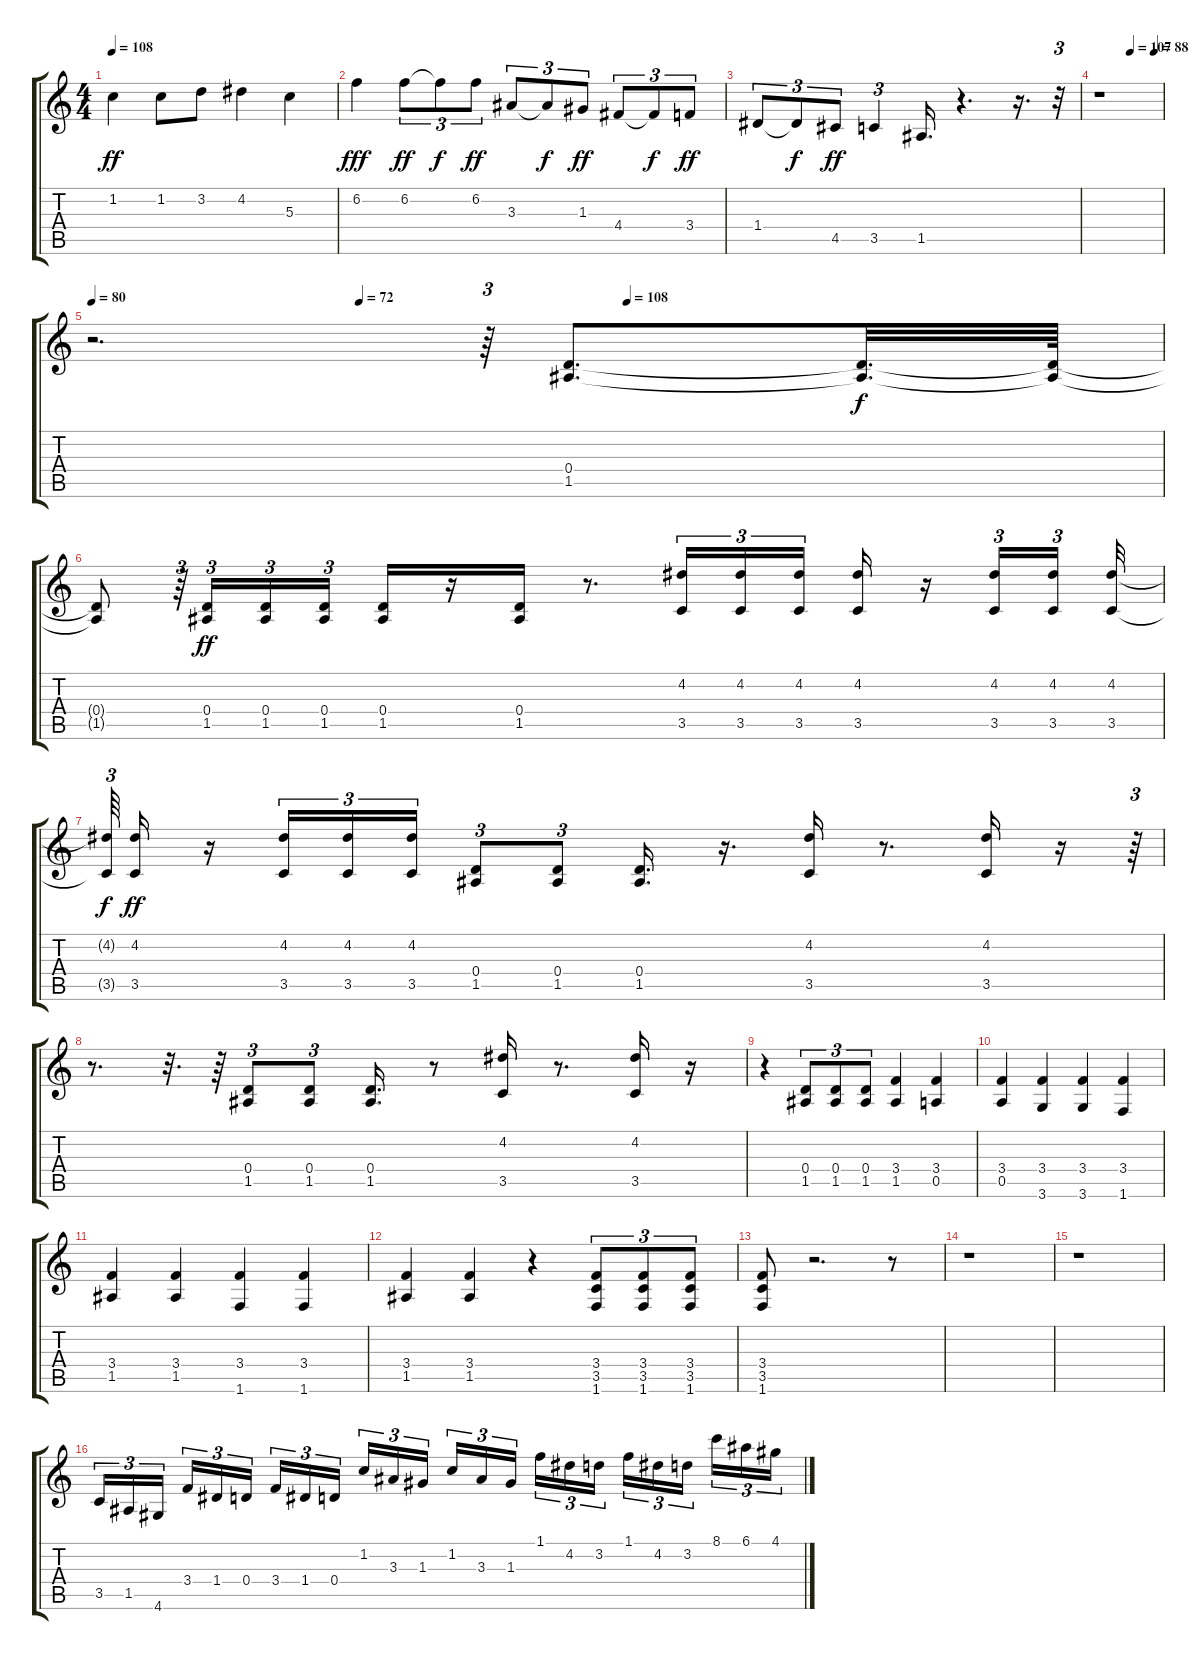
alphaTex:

\track "" {instrument distortionguitar}
\staff {score tabs}
\tuning (E4 B3 G3 D3 A2 E2) {hide}
\ts (4 4)
\tempo 108
\clef g2
\ks c
1.2.4{dy ff} 1.2.8 3.2.8 4.2.4 5.3.4 |
6.2.4{dy fff} 6.2.8{tu (3 2) dy ff} 6.2{t}.8{tu (3 2) dy f} 6.2.8{tu (3 2) dy ff} 3.3.8{tu (3 2)} 3.3{t}.8{tu (3 2) dy f} 1.3.8{tu (3 2) dy ff} 4.4.8{tu (3 2)} 4.4{t}.8{tu (3 2) dy f} 3.4.8{tu (3 2) dy ff} |
1.4.8{tu (3 2)} 1.4{t}.8{tu (3 2) dy f} 4.5.8{tu (3 2) dy ff} 3.5.4{tu (3 2)} 1.5.16{d} r.4{d} r.16{d} r.32{tu (3 2)} |
\tempo (107 0.5)
\tempo (88 0.875)
r.1 |
\tempo 80
\tempo (72 0.25)
\tempo (108 0.5)
r.2{d} r.64{tu (3 2)} (0.4 1.5).8{d} (0.4{t} 1.5{t}).32{d dy f} (0.4{t} 1.5{t}).64 |
(0.4{t} 1.5{t}).8 r.64{tu (3 2)} (0.4 1.5).16{tu (3 2) dy ff} (0.4 1.5).16{tu (3 2)} (0.4 1.5).16{tu (3 2)} (0.4 1.5).16 r.16 (0.4 1.5).16 r.8{d} (4.2 3.5).16{tu (3 2)} (4.2 3.5).16{tu (3 2)} (4.2 3.5).16{tu (3 2)} (4.2 3.5).16 r.16 (4.2 3.5).16{tu (3 2)} (4.2 3.5).16{tu (3 2) beam splitsecondary} (4.2 3.5).32 |
(4.2{t} 3.5{t}).64{tu (3 2) dy f} (4.2 3.5).16{dy ff} r.16 (4.2 3.5).16{tu (3 2)} (4.2 3.5).16{tu (3 2)} (4.2 3.5).16{tu (3 2)} (0.4 1.5).8{tu (3 2)} (0.4 1.5).8{tu (3 2)} (0.4 1.5).16{d} r.16{d} (4.2 3.5).16 r.8{d} (4.2 3.5).16 r.16 r.64{tu (3 2)} |
r.8{d} r.32{d} r.64 (0.4 1.5).8{tu (3 2)} (0.4 1.5).8{tu (3 2)} (0.4 1.5).16{d} r.8 (4.2 3.5).16 r.8{d} (4.2 3.5).16 r.16 |
r.4 (0.4 1.5).8{tu (3 2)} (0.4 1.5).8{tu (3 2)} (0.4 1.5).8{tu (3 2)} (3.4 1.5).4 (3.4 0.5).4 |
(3.4 0.5).4 (3.4 3.6).4 (3.4 3.6).4 (3.4 1.6).4 |
(3.4 1.5).4 (3.4 1.5).4 (3.4 1.6).4 (3.4 1.6).4 |
(3.4 1.5).4 (3.4 1.5).4 r.4 (3.4 3.5 1.6).8{tu (3 2)} (3.4 3.5 1.6).8{tu (3 2)} (3.4 3.5 1.6).8{tu (3 2)} |
(3.4 3.5 1.6).8 r.2{d} r.8 |
r.1 |
r.1 |
3.5.16{tu (3 2)} 1.5.16{tu (3 2)} 4.6.16{tu (3 2) beam splitsecondary} 3.4.16{tu (3 2)} 1.4.16{tu (3 2)} 0.4.16{tu (3 2)} 3.4.16{tu (3 2)} 1.4.16{tu (3 2)} 0.4.16{tu (3 2) beam splitsecondary} 1.2.16{tu (3 2)} 3.3.16{tu (3 2)} 1.3.16{tu (3 2)} 1.2.16{tu (3 2)} 3.3.16{tu (3 2)} 1.3.16{tu (3 2) beam splitsecondary} 1.1.16{tu (3 2)} 4.2.16{tu (3 2)} 3.2.16{tu (3 2)} 1.1.16{tu (3 2)} 4.2.16{tu (3 2)} 3.2.16{tu (3 2) beam splitsecondary} 8.1.16{tu (3 2)} 6.1.16{tu (3 2)} 4.1.16{tu (3 2)}
